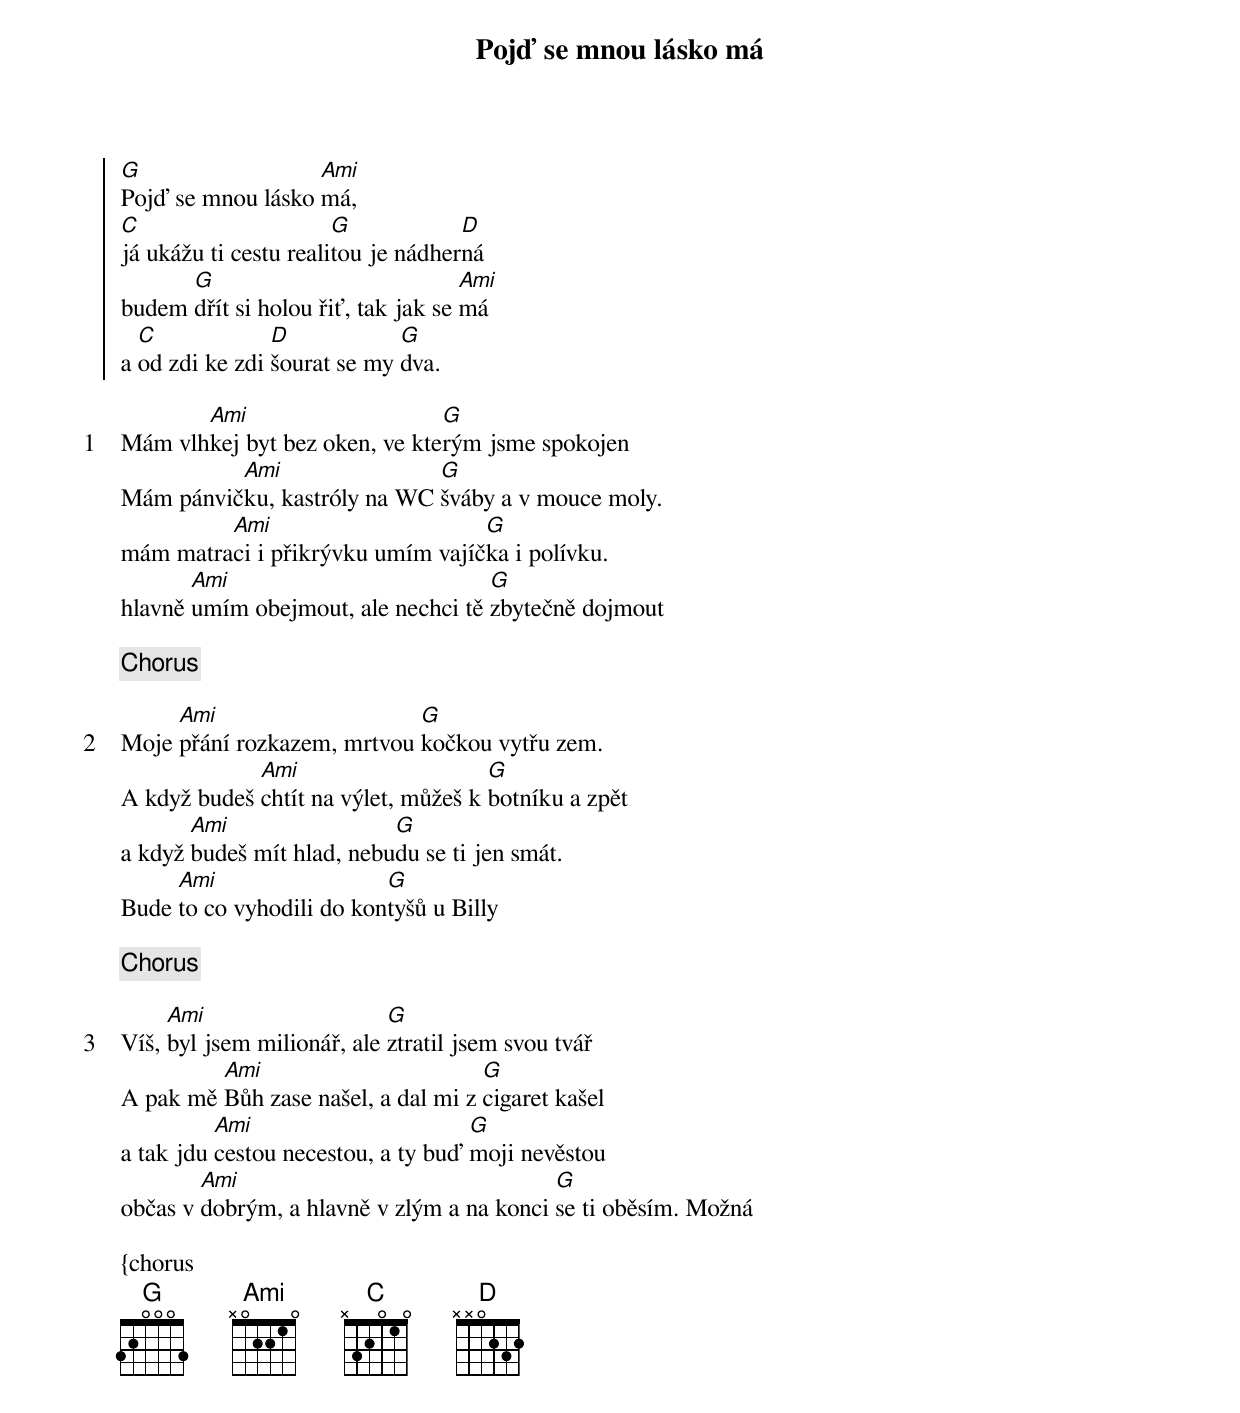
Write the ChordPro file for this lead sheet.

{title: Pojď se mnou lásko má}
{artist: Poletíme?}
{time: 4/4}

{start_of_chorus}
[G]Pojď se mnou lásko [Ami]má,
[C]já ukážu ti cestu reali[G]tou je nádher[D]ná
budem [G]dřít si holou řiť, tak jak se [Ami]má
a [C]od zdi ke zdi [D]šourat se my [G]dva.
{end_of_chorus}

{start_of_verse: 1}
Mám vlh[Ami]kej byt bez oken, ve kte[G]rým jsme spokojen
Mám pánvič[Ami]ku, kastróly na WC [G]šváby a v mouce moly.
mám matra[Ami]ci i přikrývku umím vajíč[G]ka i polívku.
hlavně [Ami]umím obejmout, ale nechci tě [G]zbytečně dojmout
{end_of_verse}

{chorus}

{start_of_verse: 2}
Moje [Ami]přání rozkazem, mrtvou [G]kočkou vytřu zem.
A když budeš [Ami]chtít na výlet, můžeš k [G]botníku a zpět
a když [Ami]budeš mít hlad, nebu[G]du se ti jen smát.
Bude [Ami]to co vyhodili do kon[G]tyšů u Billy
{end_of_verse}

{chorus}

{start_of_verse: 3}
Víš, [Ami]byl jsem milionář, ale [G]ztratil jsem svou tvář
A pak mě [Ami]Bůh zase našel, a dal mi z [G]cigaret kašel
a tak jdu [Ami]cestou necestou, a ty buď [G]moji nevěstou
občas v [Ami]dobrým, a hlavně v zlým a na konci [G]se ti oběsím. Možná
{end_of_verse}

{chorus
